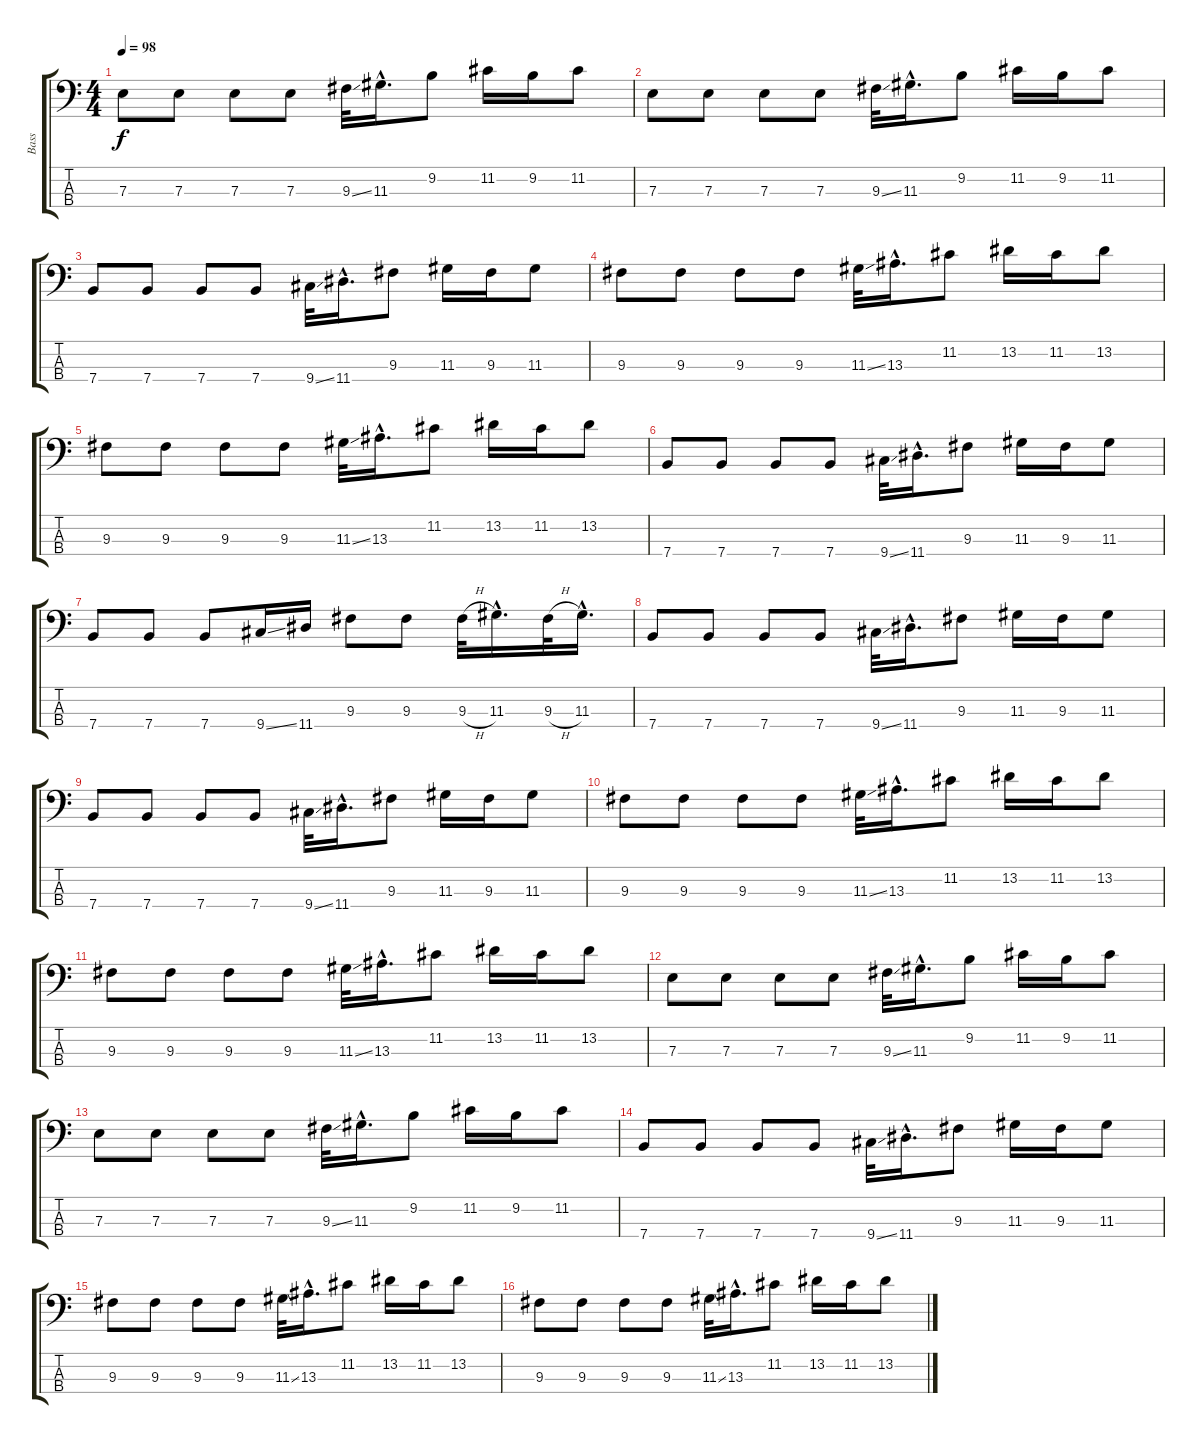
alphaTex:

\track ("Bass" "Bass") {instrument electricbassfinger}
\staff {score tabs}
\tuning (G2 D2 A1 E1) {hide}
\ts (4 4)
\tempo 98
\clef f4
\ks c
7.3.8{dy f} 7.3.8 7.3.8 7.3.8 9.3{ss}.32 11.3{hac}.16{d} 9.2.8 11.2.16 9.2.16 11.2.8 |
7.3.8 7.3.8 7.3.8 7.3.8 9.3{ss}.32 11.3{hac}.16{d} 9.2.8 11.2.16 9.2.16 11.2.8 |
7.4.8 7.4.8 7.4.8 7.4.8 9.4{ss}.32 11.4{hac}.16{d} 9.3.8 11.3.16 9.3.16 11.3.8 |
9.3.8 9.3.8 9.3.8 9.3.8 11.3{ss}.32 13.3{hac}.16{d} 11.2.8 13.2.16 11.2.16 13.2.8 |
9.3.8 9.3.8 9.3.8 9.3.8 11.3{ss}.32 13.3{hac}.16{d} 11.2.8 13.2.16 11.2.16 13.2.8 |
7.4.8 7.4.8 7.4.8 7.4.8 9.4{ss}.32 11.4{hac}.16{d} 9.3.8 11.3.16 9.3.16 11.3.8 |
7.4.8 7.4.8 7.4.8 9.4{ss}.16 11.4.16 9.3.8 9.3.8 9.3{h}.32 11.3{hac}.16{d} 9.3{h}.32 11.3{hac}.16{d} |
7.4.8 7.4.8 7.4.8 7.4.8 9.4{ss}.32 11.4{hac}.16{d} 9.3.8 11.3.16 9.3.16 11.3.8 |
7.4.8 7.4.8 7.4.8 7.4.8 9.4{ss}.32 11.4{hac}.16{d} 9.3.8 11.3.16 9.3.16 11.3.8 |
9.3.8 9.3.8 9.3.8 9.3.8 11.3{ss}.32 13.3{hac}.16{d} 11.2.8 13.2.16 11.2.16 13.2.8 |
9.3.8 9.3.8 9.3.8 9.3.8 11.3{ss}.32 13.3{hac}.16{d} 11.2.8 13.2.16 11.2.16 13.2.8 |
7.3.8 7.3.8 7.3.8 7.3.8 9.3{ss}.32 11.3{hac}.16{d} 9.2.8 11.2.16 9.2.16 11.2.8 |
7.3.8 7.3.8 7.3.8 7.3.8 9.3{ss}.32 11.3{hac}.16{d} 9.2.8 11.2.16 9.2.16 11.2.8 |
7.4.8 7.4.8 7.4.8 7.4.8 9.4{ss}.32 11.4{hac}.16{d} 9.3.8 11.3.16 9.3.16 11.3.8 |
9.3.8 9.3.8 9.3.8 9.3.8 11.3{ss}.32 13.3{hac}.16{d} 11.2.8 13.2.16 11.2.16 13.2.8 |
9.3.8 9.3.8 9.3.8 9.3.8 11.3{ss}.32 13.3{hac}.16{d} 11.2.8 13.2.16 11.2.16 13.2.8
